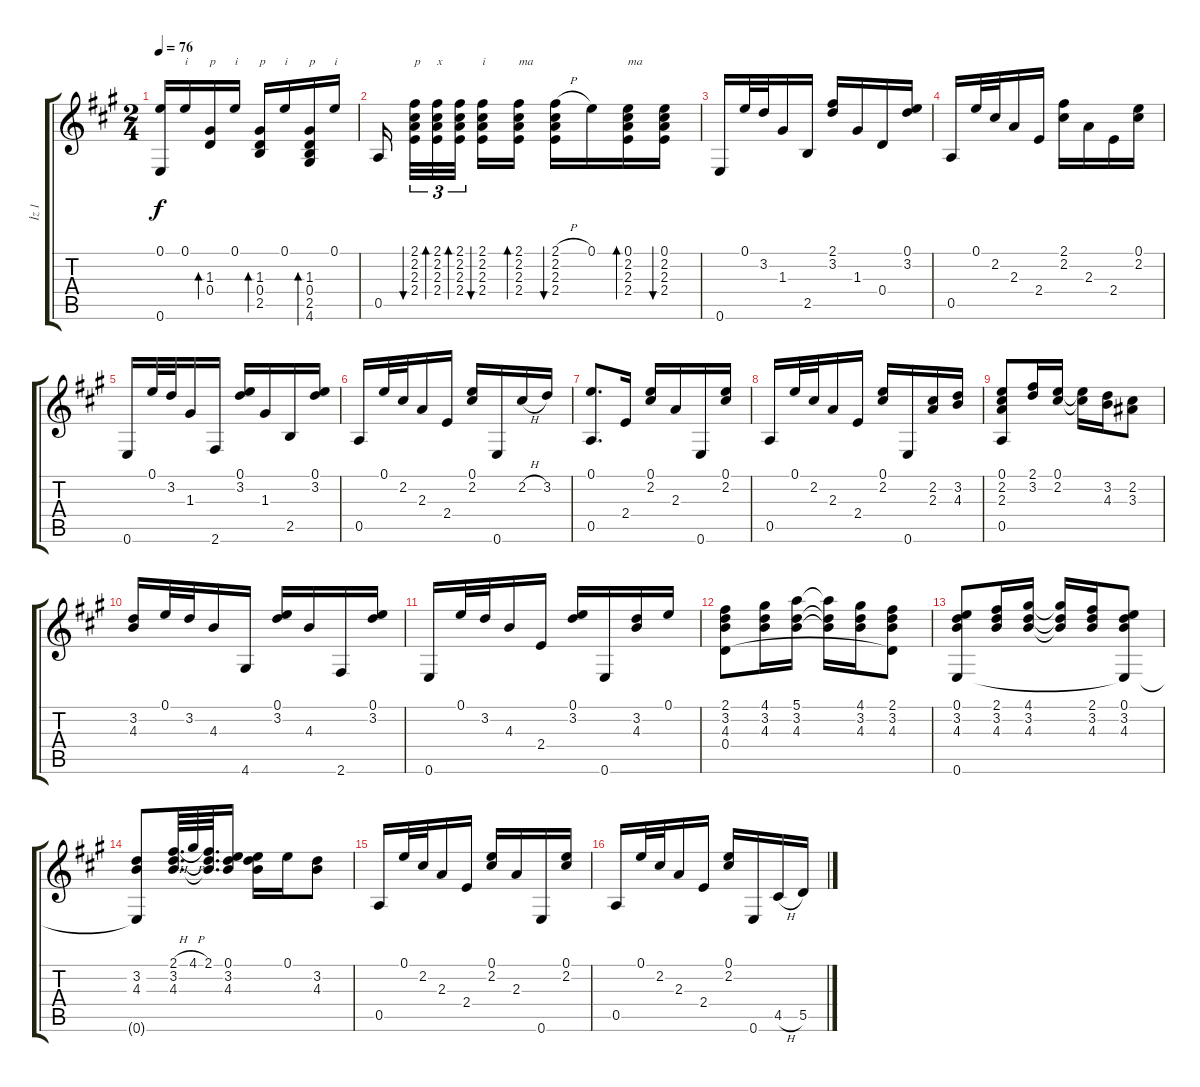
\track ("İz 1" "İz 1") {instrument acousticguitarnylon}
\staff {score tabs}
\tuning (E4 B3 G3 D3 A2 E2) {hide}
\ts (2 4)
\tempo 76
\clef g2
\ks a
(0.1{t} 0.6{t}).16{dy f} 0.1.16{txt "i"} (1.3 0.4).16{bd 60 txt "p"} 0.1.16{txt "i"} (1.3 0.4 2.5).16{bd 60 txt "p"} 0.1.16{txt "i"} (1.3 0.4 2.5 4.6).16{bd 60 txt "p"} 0.1.16{txt "i"} |
0.5.16{beam splitsecondary} (2.1 2.2 2.3 2.4).32{tu (3 2) bu 60 txt "p"} (2.1 2.2 2.3 2.4).32{tu (3 2) bd 60 txt "x"} (2.1 2.2 2.3 2.4).32{tu (3 2) bd 60 beam splitsecondary} (2.1 2.2 2.3 2.4).16{bu 60 txt "i"} (2.1 2.2 2.3 2.4).16{bd 60 txt "ma"} (2.1{h} 2.2 2.3 2.4).16{bu 60} 0.1.16 (0.1 2.2 2.3 2.4).16{bd 60 txt "ma"} (0.1 2.2 2.3 2.4).16{bu 60} |
0.6.16 0.1.32 3.2.32 1.3.16 2.5.16 (2.1 3.2).16 1.3.16 0.4.16 (0.1 3.2).16 |
0.5.16 0.1.32 2.2.32 2.3.16 2.4.16 (2.1 2.2).16 2.3.16 2.4.16 (0.1 2.2).16 |
0.6.16 0.1.32 3.2.32 1.3.16 2.6.16 (0.1 3.2).16 1.3.16 2.5.16 (0.1 3.2).16 |
0.5.16 0.1.32 2.2.32 2.3.16 2.4.16 (0.1 2.2).16 0.6.16 2.2{h}.16 3.2.16 |
(0.1 0.5).8{d} 2.4.16 (0.1 2.2).16 2.3.16 0.6.16 (0.1 2.2).16 |
0.5.16 0.1.32 2.2.32 2.3.16 2.4.16 (0.1 2.2).16 0.6.16 (2.2 2.3).16 (3.2 4.3).16 |
(0.1 2.2 2.3 0.5).8 (2.1 3.2).16 (0.1 2.2).16 (0.1{t} 2.2{t}).16 (3.2 4.3).16 (2.2 3.3).8 |
(3.2 4.3).16 0.1.32 3.2.32 4.3.16 4.6.16 (0.1 3.2).16 4.3.16 2.6.16 (0.1 3.2).16 |
0.6.16 0.1.32 3.2.32 4.3.16 2.4.16 (0.1 3.2).16 0.6.16 (3.2 4.3).16 0.1.16 |
(2.1 3.2 4.3 0.4).8 (4.1 3.2 4.3).16 (5.1 3.2 4.3).16 (5.1{t} 3.2{t} 4.3{t}).16 (4.1 3.2 4.3).16 (2.1 3.2 4.3 0.4{t}).8 |
(0.1 3.2 4.3 0.6).8 (2.1 3.2 4.3).16 (4.1 3.2 4.3).16 (4.1{t} 3.2{t} 4.3{t}).16 (2.1 3.2 4.3).16 (0.1 3.2 4.3 0.6{t}).8 |
(3.2 4.3 0.6{t}).8 (2.1{h} 3.2 4.3).64{d} 4.1{h}.64 (2.1 3.2{t} 4.3{t}).64{d} (0.1 3.2 4.3).16 (0.1{t} 3.2{t} 4.3{t}).16 0.1.16 (3.2 4.3).8 |
0.5.16 0.1.32 2.2.32 2.3.16 2.4.16 (0.1 2.2).16 2.3.16 0.6.16 (0.1 2.2).16 |
0.5.16 0.1.32 2.2.32 2.3.16 2.4.16 (0.1 2.2).16 0.6.16 4.5{h}.16 5.5.16
